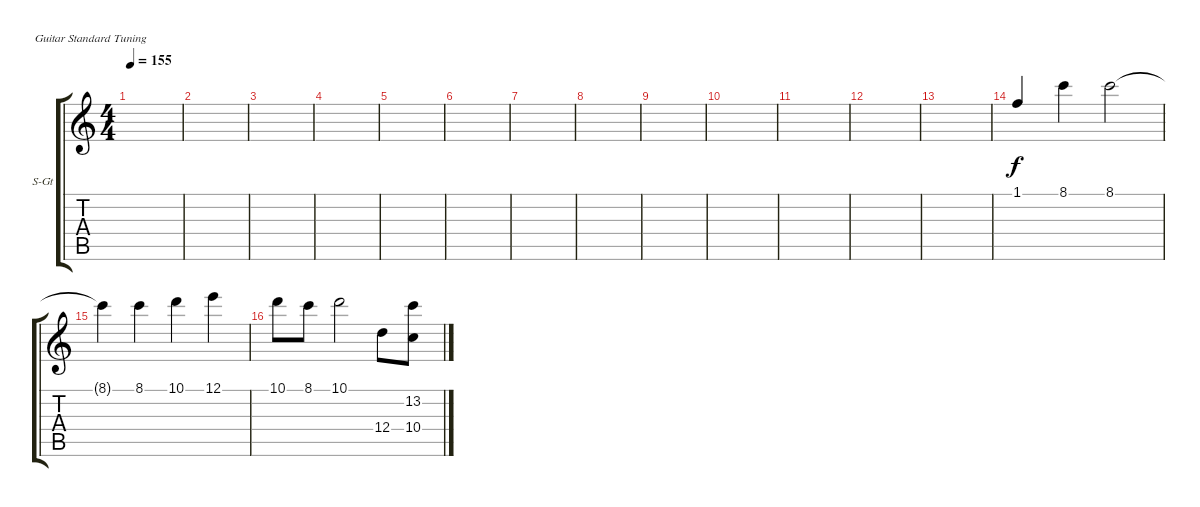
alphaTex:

\defaultSystemsLayout 4
\bracketExtendMode groupsimilarinstruments
\firstSystemTrackNameOrientation horizontal
\otherSystemsTrackNameOrientation horizontal
\track ("Steel Guitar" "S-Gt") {instrument acousticguitarsteel}
\staff {score tabs}
\tuning (E4 B3 G3 D3 A2 E2)
\ts (4 4)
\tempo 155
\clef g2
\scale
0.333333
\ks c
|
\scale
0.333333 |
\scale
0.333333 |
\scale
0.322751 |
\scale
0.354497 |
|
|
|
|
|
|
|
|
\scale
0.322751 1.1.4{beam invert} 8.1.4 8.1.2 |
\scale
0.333333 8.1{t}.4 8.1.4 10.1.4 12.1.4 |
\scale
0.333333 10.1.8 8.1.8 10.1.2 12.4.8 (10.4 13.2).8
